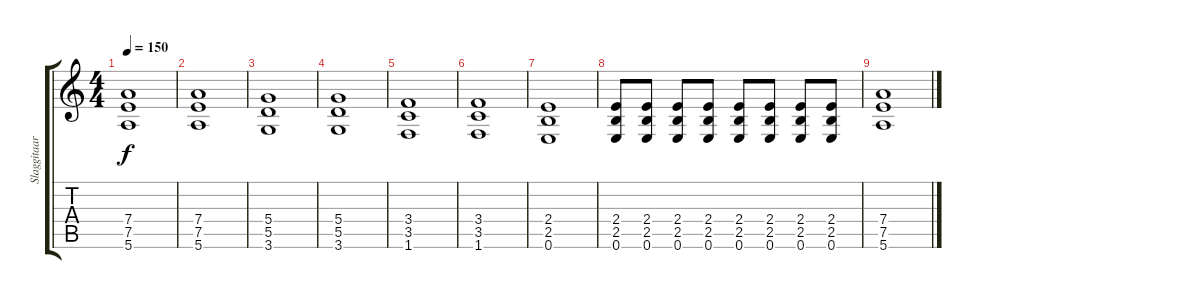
\track ("Slaggitaar 2" "Slaggitaar") {instrument distortionguitar}
\staff {score tabs}
\tuning (E4 B3 G3 D3 A2 E2) {hide}
\ts (4 4)
\tempo 150
\clef g2
\ks c
(7.4 7.5 5.6).1{dy f} |
(7.4 7.5 5.6).1 |
(5.4 5.5 3.6).1 |
(5.4 5.5 3.6).1 |
(3.4 3.5 1.6).1 |
(3.4 3.5 1.6).1 |
(2.4 2.5 0.6).1 |
(2.4 2.5 0.6).8 (2.4 2.5 0.6).8 (2.4 2.5 0.6).8 (2.4 2.5 0.6).8 (2.4 2.5 0.6).8 (2.4 2.5 0.6).8 (2.4 2.5 0.6).8 (2.4 2.5 0.6).8 |
(7.4 7.5 5.6).1
